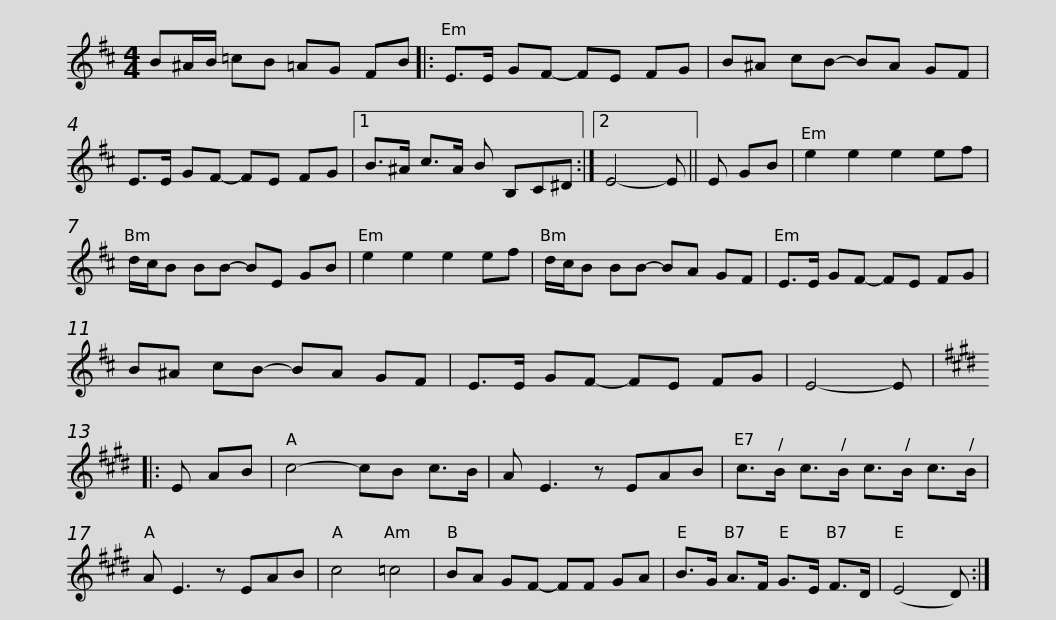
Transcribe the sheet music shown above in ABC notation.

X:1
L:1/8
M:4/4
I:linebreak $
K:D
V:1 treble
V:1
 B^A/B/ =cB =AG FB |: E>E GF- FE FG | B^A cB- BA GF | E>E GF- FE FG |1$ B>^A c>A B B,C^D :|2 %5
 E4- E || E GB | e2 e2 e2 ef | d/c/B BB- BE GB | e2 e2 e2 ef |$ %10
 d/c/B BB- BA GF | E>E GF- FE FG | B^A cB- BA GF | E>E GF- FE FG | E4- E |:$ %15
[K:E] E AB | c4- cB c>B | A E3 z EAB | c>B c>B c>B c>B | A E3 z EAB | %20
 c4 =c4 |$ BA GF- FF GA | B>G A>F G>E F>D | (E4 D) :| %24
